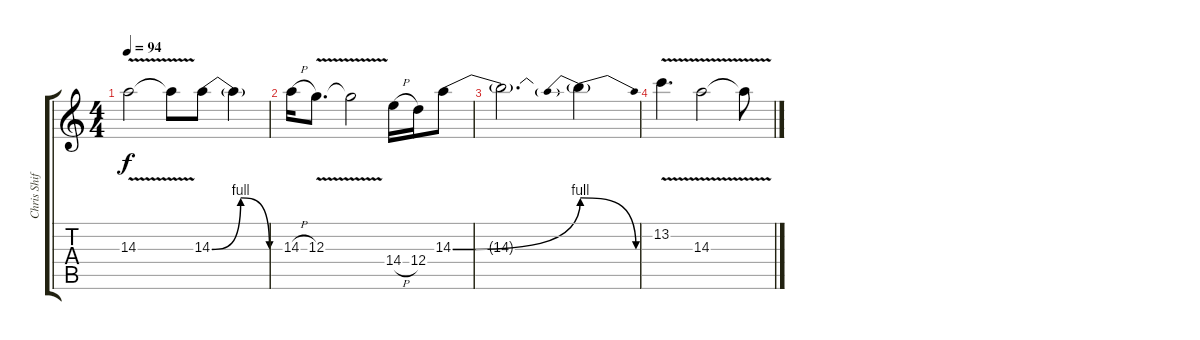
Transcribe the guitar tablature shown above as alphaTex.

\track ("Chris Shifflet - Lead Guitar" "Chris Shif") {instrument overdrivenguitar}
\staff {score tabs}
\tuning (E4 B3 G3 D3 A2 E2) {hide}
\ts (4 4)
\tempo 94
\clef g2
\ks c
14.3{v}.2{dy f instrument overdrivenguitar} 14.3{t}.8 14.3{be (bendrelease 0 0 30 4 45 4 60 0)}.8 14.3{t}.4 |
14.3{h}.16 12.3{v}.8{d} 12.3{t}.2 14.4{h}.16 12.4.16 14.3{be (bend 0 0 60 4)}.8 |
14.3{t}.2{d} 14.3{be (prebendrelease 0 4 60 0) t}.4 |
13.2{v}.4{d} 14.3{v}.2 14.3{t}.8
